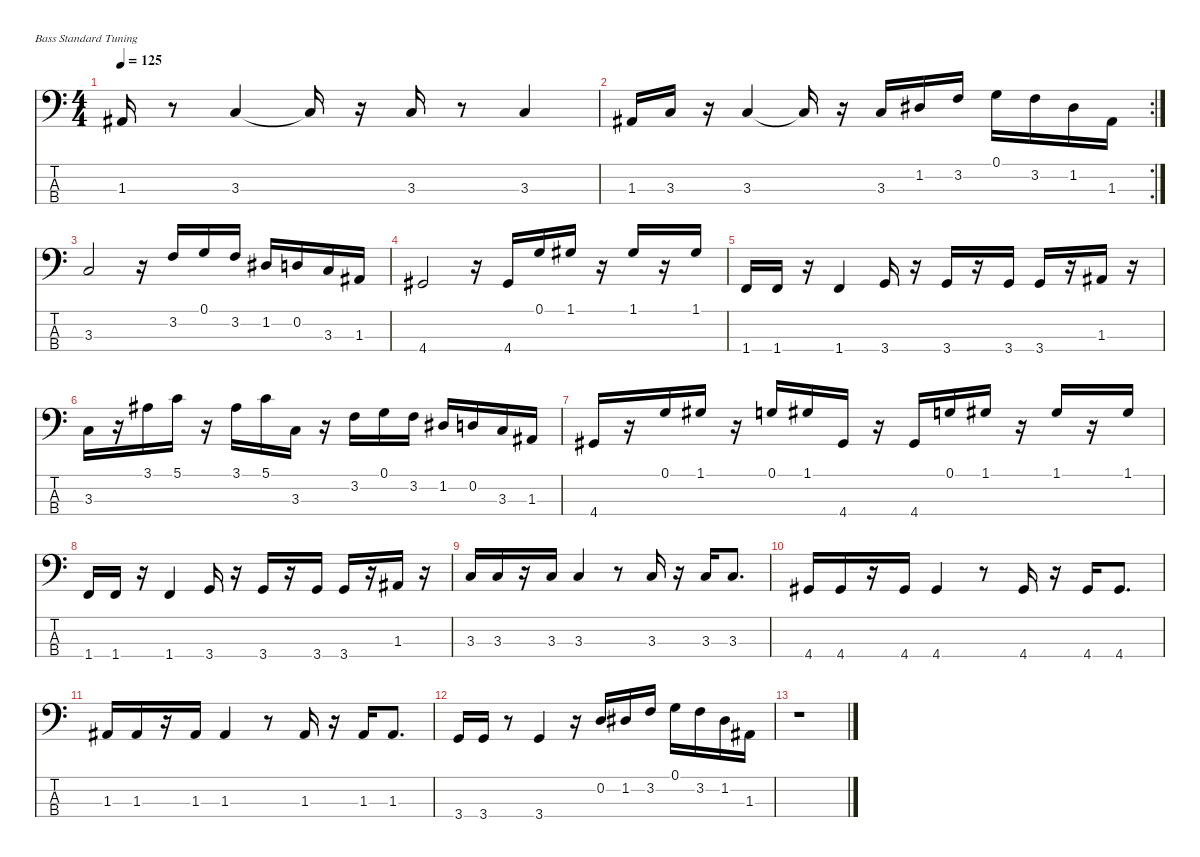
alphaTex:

\defaultSystemsLayout 4
\hideDynamics
\bracketExtendMode nobrackets
\singleTrackTrackNamePolicy hidden
\multiTrackTrackNamePolicy hidden
\firstSystemTrackNameMode fullname
\firstSystemTrackNameOrientation horizontal
\otherSystemsTrackNameOrientation horizontal
\track ("Baixo" "el.bs.") {instrument electricbasspick}
\staff {score tabs}
\tuning (G2 D2 A1 E1)
\ts (4 4)
\tempo 125
\clef f4
\ks c
1.3{acc #}.16{dy f beam Up} r.8{beam Up} 3.3.4{beam Up} 3.3{t}.16{beam Up} r.16{beam Up} 3.3.16{beam Up} r.8{beam Up} 3.3.4{beam Up} |
\rc 2
1.3{acc #}.16{beam Up} 3.3.16{beam Up} r.16{beam Up} 3.3.4{beam Up} 3.3{t}.16{beam Up} r.16{beam Up} 3.3.16{beam Down} 1.2{acc #}.16{beam Down} 3.2.16{beam Down} 0.1.16{beam Down} 3.2.16{beam Down} 1.2{acc #}.16{beam Down} 1.3{acc #}.16{beam Down} |
3.3.2{beam Up} r.16{beam Up} 3.2.16{beam Down} 0.1.16{beam Down} 3.2.16{beam Down} 1.2{acc #}.16{beam Up} 0.2.16{beam Up} 3.3.16{beam Up} 1.3{acc #}.16{beam Up} |
4.4{acc #}.2{beam Up} r.16{beam Up} 4.4{acc #}.16{beam Up} 0.1.16{beam Up} 1.1{acc #}.16{beam Up} r.16{beam Up} 1.1{acc #}.16{beam Down} r.16{beam Down} 1.1{acc #}.16{beam Down} |
1.4.16{beam Up} 1.4.16{beam Up} r.16{beam Up} 1.4.4{beam Up} 3.4.16{beam Up} r.16{beam Up} 3.4.16{beam Up} r.16{beam Up} 3.4.16{beam Up} 3.4.16{beam Up} r.16{beam Up} 1.3{acc #}.16{beam Up} r.16{beam Up} |
3.3.16{beam Down} r.16{beam Down} 3.1{acc #}.16{beam Down} 5.1.16{beam Down} r.16{beam Down} 3.1{acc #}.16{beam Down} 5.1.16{beam Down} 3.3.16{beam Down} r.16{beam Down} 3.2.16{beam Down} 0.1.16{beam Down} 3.2.16{beam Down} 1.2{acc #}.16{beam Up} 0.2.16{beam Up} 3.3.16{beam Up} 1.3{acc #}.16{beam Up} |
4.4{acc #}.16{beam Up} r.16{beam Up} 0.1.16{beam Up} 1.1{acc #}.16{beam Up} r.16{beam Up} 0.1.16{beam Up} 1.1{acc #}.16{beam Up} 4.4{acc #}.16{beam Up} r.16{beam Up} 4.4{acc #}.16{beam Up} 0.1.16{beam Up} 1.1{acc #}.16{beam Up} r.16{beam Up} 1.1{acc #}.16{beam Down} r.16{beam Down} 1.1{acc #}.16{beam Down} |
1.4.16{beam Up} 1.4.16{beam Up} r.16{beam Up} 1.4.4{beam Up} 3.4.16{beam Up} r.16{beam Up} 3.4.16{beam Up} r.16{beam Up} 3.4.16{beam Up} 3.4.16{beam Up} r.16{beam Up} 1.3{acc #}.16{beam Up} r.16{beam Up} |
3.3.16{beam Up} 3.3.16{beam Up} r.16{beam Up} 3.3.16{beam Up} 3.3.4{beam Up} r.8{beam Up} 3.3.16{beam Up} r.16{beam Up} 3.3.16{beam Up} 3.3.8{d beam Up} |
4.4{acc #}.16{beam Up} 4.4{acc #}.16{beam Up} r.16{beam Up} 4.4{acc #}.16{beam Up} 4.4{acc #}.4{beam Up} r.8{beam Up} 4.4{acc #}.16{beam Up} r.16{beam Up} 4.4{acc #}.16{beam Up} 4.4{acc #}.8{d beam Up} |
1.3{acc #}.16{beam Up} 1.3{acc #}.16{beam Up} r.16{beam Up} 1.3{acc #}.16{beam Up} 1.3{acc #}.4{beam Up} r.8{beam Up} 1.3{acc #}.16{beam Up} r.16{beam Up} 1.3{acc #}.16{beam Up} 1.3{acc #}.8{d beam Up} |
3.4.16{beam Up} 3.4.16{beam Up} r.8{beam Up} 3.4.4{beam Up} r.16{beam Up} 0.2.16{beam Down} 1.2{acc #}.16{beam Down} 3.2.16{beam Down} 0.1.16{beam Down} 3.2.16{beam Down} 1.2{acc #}.16{beam Down} 1.3{acc #}.16{beam Down} |
r.1{beam Down}
